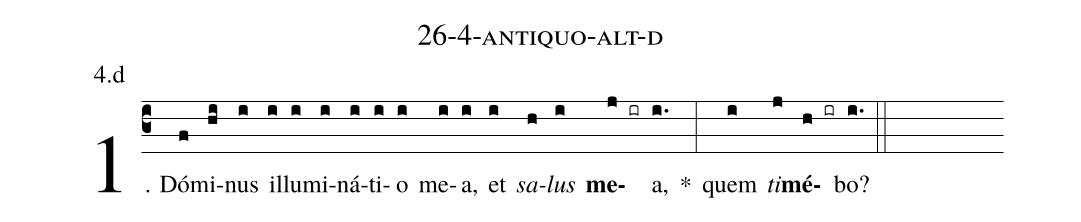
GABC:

name: 26-4-antiquo-alt-d;
annotation: 4.d;
%%
(c3)1. Dó(f)mi(hi)nus(i) il(i)lu(i)mi(i)ná(i)ti(i)o(i) me(i)a,(i) et(i) <i>sa</i>(h)<i>lus</i>(i) <b>me</b>(j ir)a,(i.) *(:) quem(i) <i>ti</i>(j)<b>mé</b>(h ir)bo?(i.) (::)
